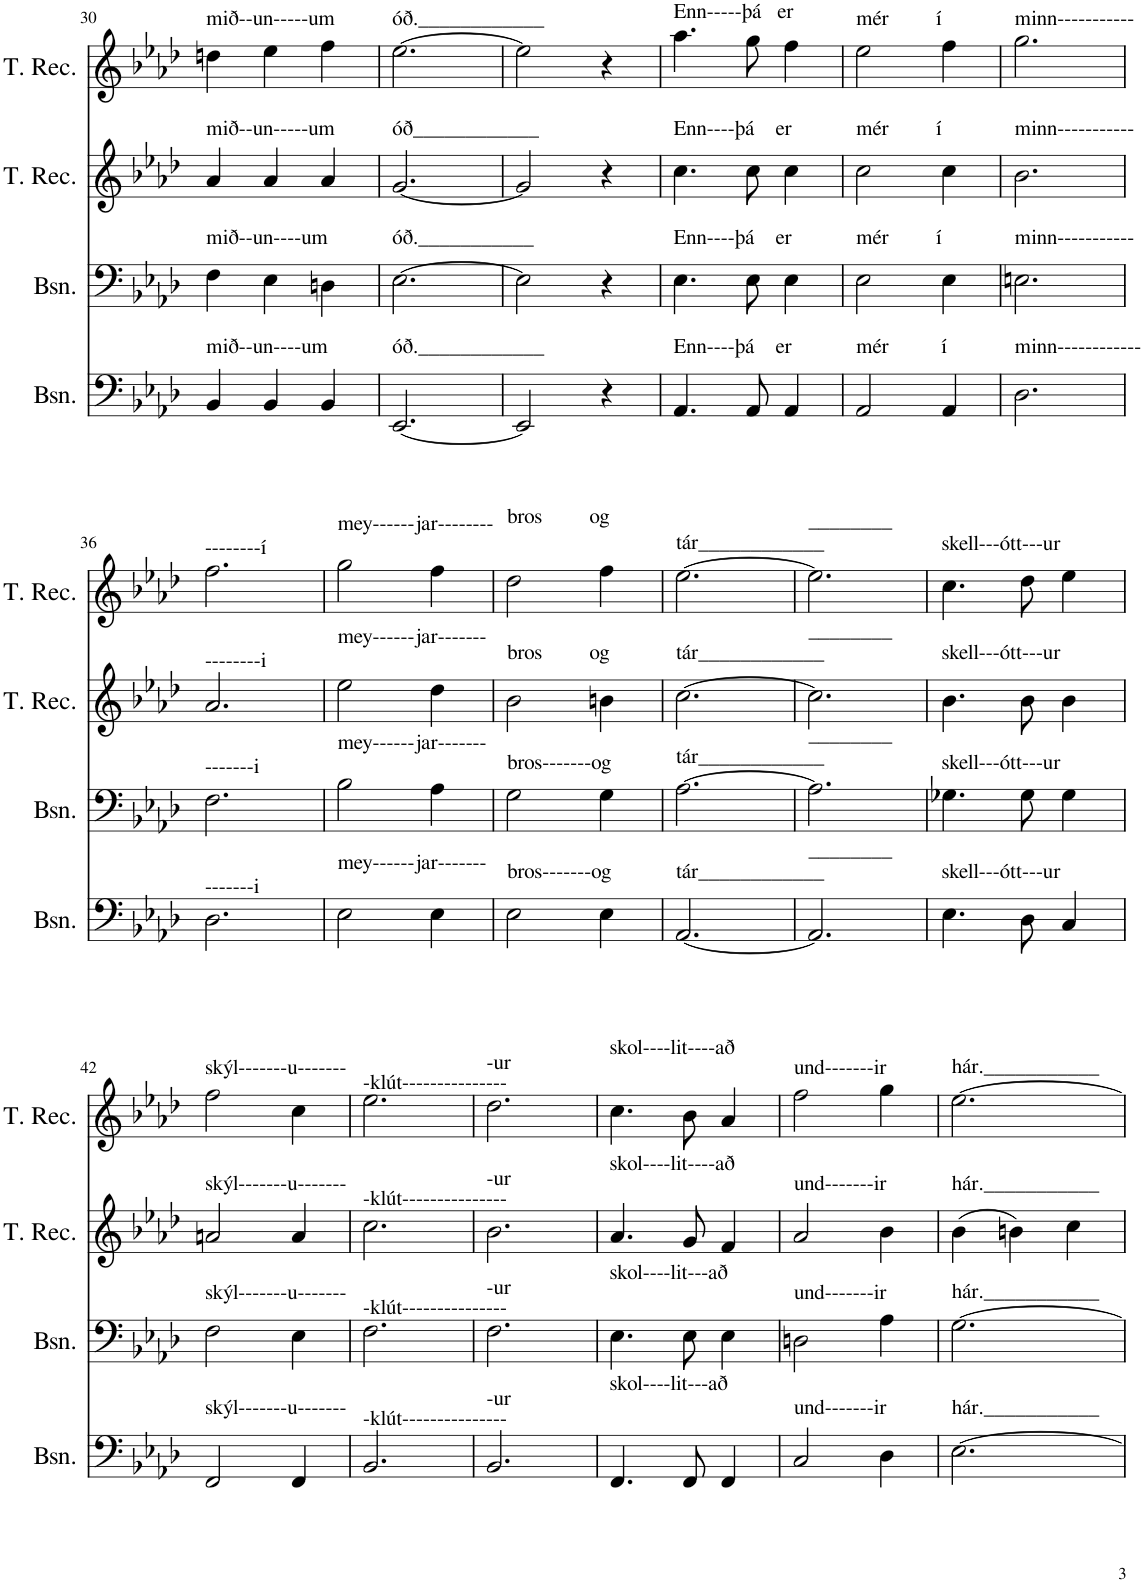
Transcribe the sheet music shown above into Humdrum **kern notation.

**kern	**kern	**kern	**kern
*part4	*part3	*part2	*part1
*staff4	*staff3	*staff2	*staff1
*I"Bassoon	*I"Bassoon	*I"Tenor Recorder	*I"Tenor Recorder
*I'Bsn.	*I'Bsn.	*I'T. Rec.	*I'T. Rec.
!!LO:PB:g=z
*clefF4	*clefF4	*clefG2	*clefG2
*k[b-e-a-d-]	*k[b-e-a-d-]	*k[b-e-a-d-]	*k[b-e-a-d-]
*M3/4	*M3/4	*M3/4	*M3/4
=30	=30	=30	=30
!	!	!	!LO:TX:a:t=mið--un-----um
!	!	!LO:TX:a:t=mið--un-----um	!
!	!LO:TX:a:t=mið--un----um	!	!
!LO:TX:a:t=mið--un----um	!	!	!
4BB-/	4F\	4a-/	4ddn\
4BB-/	4E-\	4a-/	4ee-\
4BB-/	4Dn\	4a-/	4ff\
=31	=31	=31	=31
!	!	!	!LO:TX:a:t=óð.____________
!	!	!LO:TX:a:t=óð____________	!
!	!LO:TX:a:t=óð.___________	!	!
!LO:TX:a:t=óð.____________	!	!	!
[2.EE-/	[2.E-\	[2.g/	[2.ee-\
=32	=32	=32	=32
2EE-/]	2E-\]	2g/]	2ee-\]
4r	4r	4r	4r
=33	=33	=33	=33
!	!	!	!LO:TX:a:t=Enn-----þá   er
!	!	!LO:TX:a:t=Enn----þá    er	!
!	!LO:TX:a:t=Enn----þá    er	!	!
!LO:TX:a:t=Enn----þá    er	!	!	!
4.AA-/	4.E-\	4.cc\	4.aa-\
8AA-/	8E-\	8cc\	8gg\
4AA-/	4E-\	4cc\	4ff\
=34	=34	=34	=34
!	!	!	!LO:TX:a:t=mér         í
!	!	!LO:TX:a:t=mér         í	!
!	!LO:TX:a:t=mér         í	!	!
!LO:TX:a:t=mér          í	!	!	!
2AA-/	2E-\	2cc\	2ee-\
4AA-/	4E-\	4cc\	4ff\
=35	=35	=35	=35
!	!	!	!LO:TX:a:t=minn-----------
!	!	!LO:TX:a:t=minn-----------	!
!	!LO:TX:a:t=minn-----------	!	!
!LO:TX:a:t=minn------------	!	!	!
2.D-\	2.En\	2.b-\	2.gg\
!!LO:LB:g=z
=36	=36	=36	=36
!	!	!	!LO:TX:a:t=--------í
!	!	!LO:TX:a:t=--------i	!
!	!LO:TX:a:t=-------i	!	!
!LO:TX:a:t=-------i	!	!	!
2.D-\	2.F\	2.a-/	2.ff\
=37	=37	=37	=37
!	!	!	!LO:TX:a:t=mey------jar--------
!	!	!LO:TX:a:t=mey------jar-------	!
!	!LO:TX:a:t=mey------jar-------	!	!
!LO:TX:a:t=mey------jar-------	!	!	!
2E-\	2B-\	2ee-\	2gg\
4E-\	4A-\	4dd-\	4ff\
=38	=38	=38	=38
!	!	!	!LO:TX:a:t=bros         og
!	!	!LO:TX:a:t=bros         og	!
!	!LO:TX:a:t=bros-------og	!	!
!LO:TX:a:t=bros-------og	!	!	!
2E-\	2G\	2b-\	2dd-\
4E-\	4G\	4bn\	4ff\
=39	=39	=39	=39
!	!	!	!LO:TX:a:t=tár____________
!	!	!LO:TX:a:t=tár____________	!
!	!LO:TX:a:t=tár____________	!	!
!LO:TX:a:t=tár____________	!	!	!
[2.AA-/	[2.A-\	[2.cc\	[2.ee-\
=40	=40	=40	=40
!	!	!	!LO:TX:a:t=________
!	!	!LO:TX:a:t=________	!
!	!LO:TX:a:t=________	!	!
!LO:TX:a:t=________	!	!	!
2.AA-/]	2.A-\]	2.cc\]	2.ee-\]
=41	=41	=41	=41
!	!	!	!LO:TX:a:t=skell---ótt---ur
!	!	!LO:TX:a:t=skell---ótt---ur	!
!	!LO:TX:a:t=skell---ótt---ur	!	!
!LO:TX:a:t=skell---ótt---ur	!	!	!
4.E-\	4.G-X\	4.b-\	4.cc\
8D-\	8G-\	8b-\	8dd-\
4C/	4G-\	4b-\	4ee-\
!!LO:LB:g=z
=42	=42	=42	=42
!	!	!	!LO:TX:a:t=skýl-------u-------
!	!	!LO:TX:a:t=skýl-------u-------	!
!	!LO:TX:a:t=skýl-------u-------	!	!
!LO:TX:a:t=skýl-------u-------	!	!	!
2FF/	2F\	2an/	2ff\
4FF/	4E-\	4a/	4cc\
=43	=43	=43	=43
!	!	!	!LO:TX:a:t=-klút---------------
!	!	!LO:TX:a:t=-klút---------------	!
!	!LO:TX:a:t=-klút---------------	!	!
!LO:TX:a:t=-klút---------------	!	!	!
2.BB-/	2.F\	2.cc\	2.ee-\
=44	=44	=44	=44
!	!	!	!LO:TX:a:t=-ur
!	!	!LO:TX:a:t=-ur	!
!	!LO:TX:a:t=-ur	!	!
!LO:TX:a:t=-ur	!	!	!
2.BB-/	2.F\	2.b-\	2.dd-\
=45	=45	=45	=45
!	!	!	!LO:TX:a:t=skol----lit----að
!	!	!LO:TX:a:t=skol----lit----að	!
!	!LO:TX:a:t=skol----lit---að	!	!
!LO:TX:a:t=skol----lit---að	!	!	!
4.FF/	4.E-\	4.a-/	4.cc\
8FF/	8E-\	8g/	8b-\
4FF/	4E-\	4f/	4a-/
=46	=46	=46	=46
!	!	!	!LO:TX:a:t=und-------ir
!	!	!LO:TX:a:t=und-------ir	!
!	!LO:TX:a:t=und-------ir	!	!
!LO:TX:a:t=und-------ir	!	!	!
2C/	2Dn\	2a-/	2ff\
4D-\	4A-\	4b-\	4gg\
=47	=47	=47	=47
!	!	!	!LO:TX:a:t=hár.___________
!	!	!LO:TX:a:t=hár.___________	!
!	!LO:TX:a:t=hár.___________	!	!
!LO:TX:a:t=hár.___________	!	!	!
[2.E-\	[2.G\	(4b-\	[2.ee-\
.	.	4bn\)	.
.	.	4cc\	.
=	=	=	=
*-	*-	*-	*-
